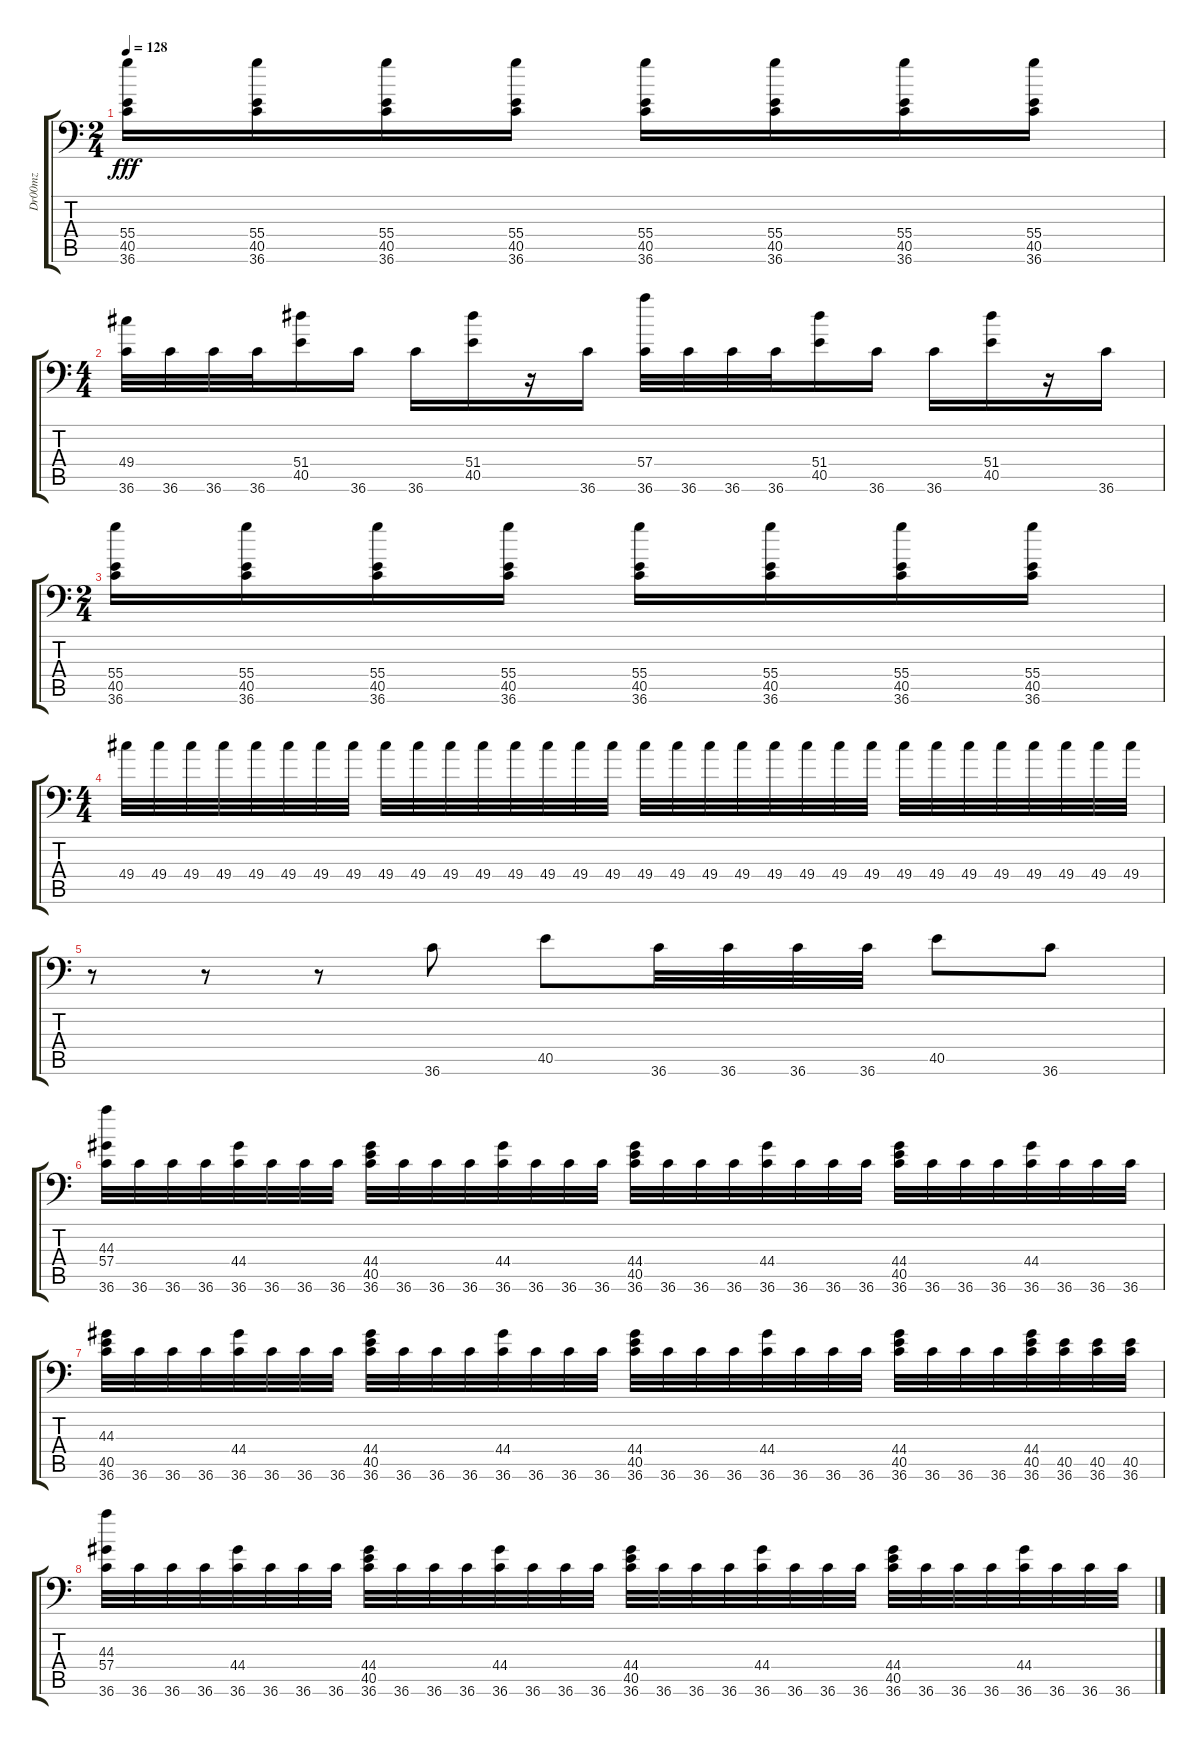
\track ("Dr00mz" "Dr00mz") {instrument acousticgrandpiano}
\staff {score tabs}
\tuning (C-1 C-1 C-1 C-1 C-1 C-1) {hide}
\ts (2 4)
\tempo 128
\clef f4
\ks c
(55.4 40.5 36.6).16{dy fff} (55.4 40.5 36.6).16 (55.4 40.5 36.6).16 (55.4 40.5 36.6).16 (55.4 40.5 36.6).16 (55.4 40.5 36.6).16 (55.4 40.5 36.6).16 (55.4 40.5 36.6).16 |
\ts (4 4)
(49.4 36.6).32 36.6.32 36.6.32 36.6.32 (51.4 40.5).16 36.6.16 36.6.16 (51.4 40.5).16 r.16 36.6.16 (57.4 36.6).32 36.6.32 36.6.32 36.6.32 (51.4 40.5).16 36.6.16 36.6.16 (51.4 40.5).16 r.16 36.6.16 |
\ts (2 4)
(55.4 40.5 36.6).16 (55.4 40.5 36.6).16 (55.4 40.5 36.6).16 (55.4 40.5 36.6).16 (55.4 40.5 36.6).16 (55.4 40.5 36.6).16 (55.4 40.5 36.6).16 (55.4 40.5 36.6).16 |
\ts (4 4)
49.4.32 49.4.32 49.4.32 49.4.32 49.4.32 49.4.32 49.4.32 49.4.32 49.4.32 49.4.32 49.4.32 49.4.32 49.4.32 49.4.32 49.4.32 49.4.32 49.4.32 49.4.32 49.4.32 49.4.32 49.4.32 49.4.32 49.4.32 49.4.32 49.4.32 49.4.32 49.4.32 49.4.32 49.4.32 49.4.32 49.4.32 49.4.32 |
r.8 r.8 r.8 36.6.8 40.5.8 36.6.32 36.6.32 36.6.32 36.6.32 40.5.8 36.6.8 |
(44.3 57.4 36.6).32 36.6.32 36.6.32 36.6.32 (44.4 36.6).32 36.6.32 36.6.32 36.6.32 (44.4 40.5 36.6).32 36.6.32 36.6.32 36.6.32 (44.4 36.6).32 36.6.32 36.6.32 36.6.32 (44.4 40.5 36.6).32 36.6.32 36.6.32 36.6.32 (44.4 36.6).32 36.6.32 36.6.32 36.6.32 (44.4 40.5 36.6).32 36.6.32 36.6.32 36.6.32 (44.4 36.6).32 36.6.32 36.6.32 36.6.32 |
(44.3 40.5 36.6).32 36.6.32 36.6.32 36.6.32 (44.4 36.6).32 36.6.32 36.6.32 36.6.32 (44.4 40.5 36.6).32 36.6.32 36.6.32 36.6.32 (44.4 36.6).32 36.6.32 36.6.32 36.6.32 (44.4 40.5 36.6).32 36.6.32 36.6.32 36.6.32 (44.4 36.6).32 36.6.32 36.6.32 36.6.32 (44.4 40.5 36.6).32 36.6.32 36.6.32 36.6.32 (44.4 40.5 36.6).32 (40.5 36.6).32 (40.5 36.6).32 (40.5 36.6).32 |
(44.3 57.4 36.6).32 36.6.32 36.6.32 36.6.32 (44.4 36.6).32 36.6.32 36.6.32 36.6.32 (44.4 40.5 36.6).32 36.6.32 36.6.32 36.6.32 (44.4 36.6).32 36.6.32 36.6.32 36.6.32 (44.4 40.5 36.6).32 36.6.32 36.6.32 36.6.32 (44.4 36.6).32 36.6.32 36.6.32 36.6.32 (44.4 40.5 36.6).32 36.6.32 36.6.32 36.6.32 (44.4 36.6).32 36.6.32 36.6.32 36.6.32
